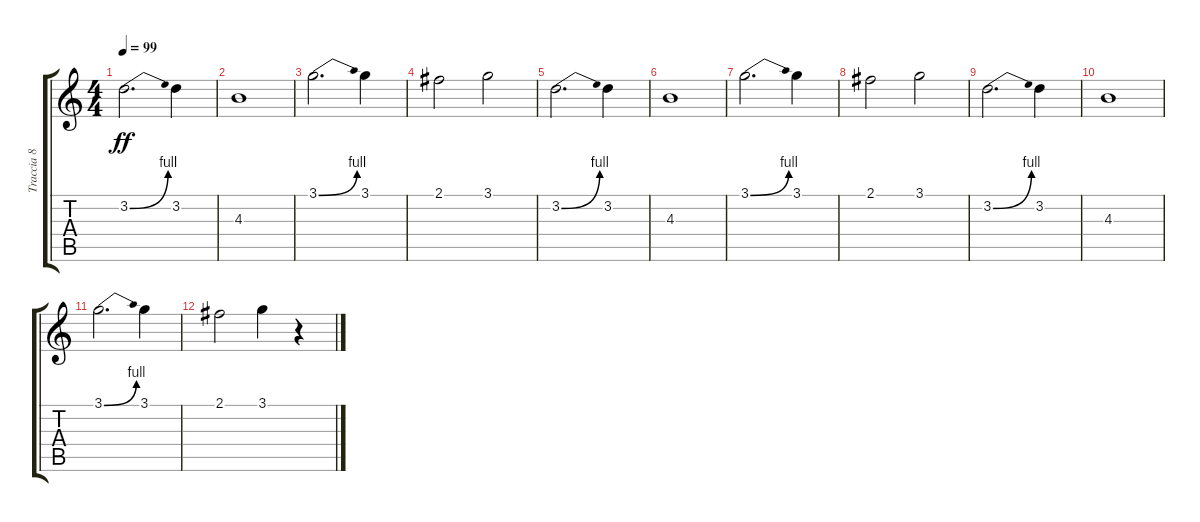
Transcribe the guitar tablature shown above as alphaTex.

\track ("Traccia 8" "Traccia 8") {instrument electricguitarjazz}
\staff {score tabs}
\tuning (E4 B3 G3 D3 A2 E2) {hide}
\ts (4 4)
\tempo 99
\clef g2
\ks c
3.2{be (bend 0 0 60 4)}.2{d dy ff} 3.2.4 |
4.3.1 |
3.1{be (bend 0 0 60 4)}.2{d} 3.1.4 |
2.1.2 3.1.2 |
3.2{be (bend 0 0 60 4)}.2{d} 3.2.4 |
4.3.1 |
3.1{be (bend 0 0 60 4)}.2{d} 3.1.4 |
2.1.2 3.1.2 |
3.2{be (bend 0 0 60 4)}.2{d} 3.2.4 |
4.3.1 |
3.1{be (bend 0 0 60 4)}.2{d} 3.1.4 |
2.1.2 3.1.4 r.4
